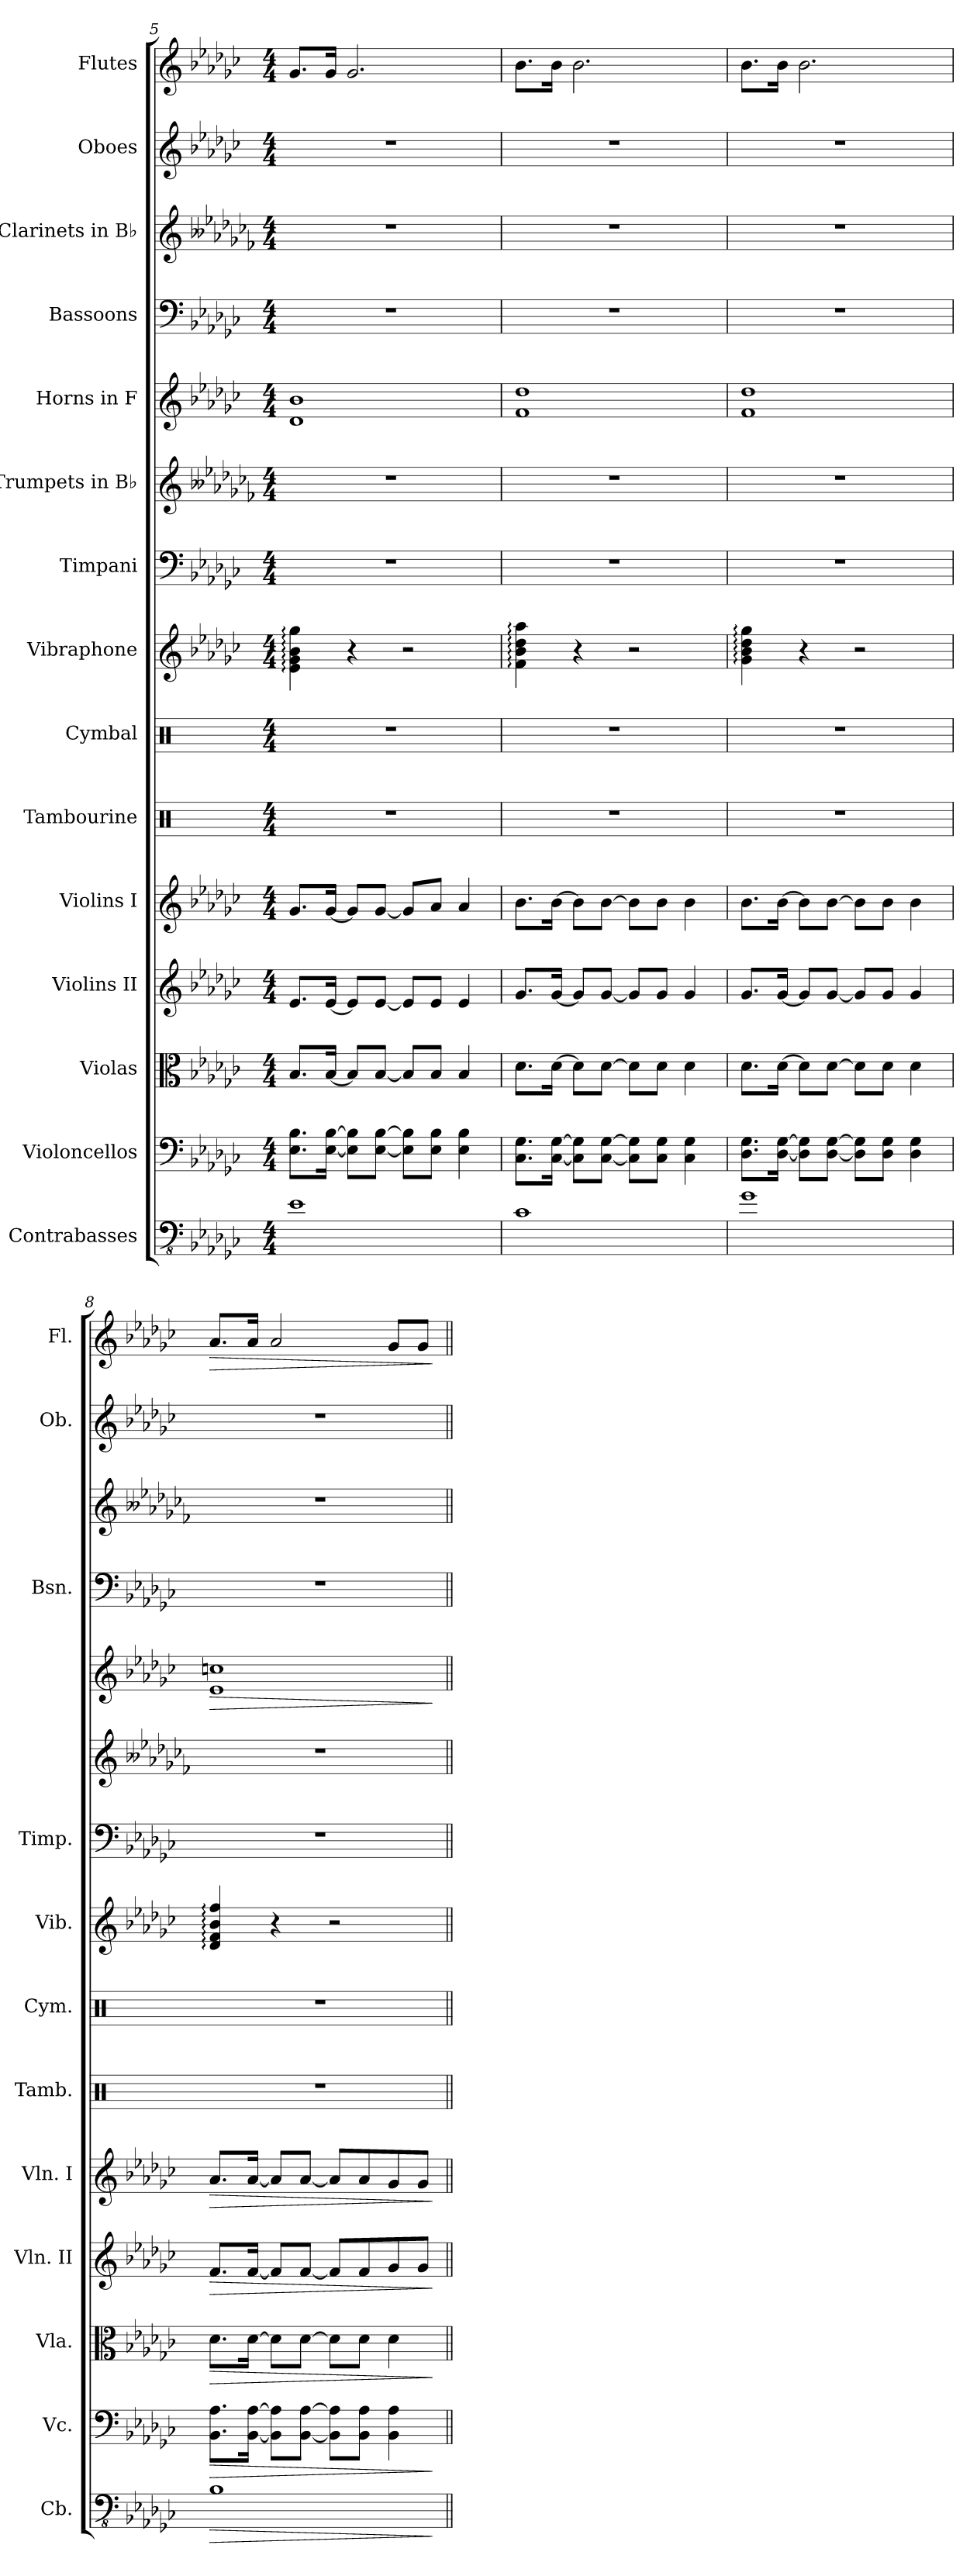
**kern	**dynam	**kern	**dynam	**kern	**dynam	**kern	**dynam	**kern	**dynam	**kern	**kern	**kern	**kern	**kern	**kern	**dynam	**kern	**kern	**kern	**kern	**dynam
*part15	*part15	*part14	*part14	*part13	*part13	*part12	*part12	*part11	*part11	*part10	*part9	*part8	*part7	*part6	*part5	*part5	*part4	*part3	*part2	*part1	*part1
*staff15	*staff15	*staff14	*staff14	*staff13	*staff13	*staff12	*staff12	*staff11	*staff11	*staff10	*staff9	*staff8	*staff7	*staff6	*staff5	*staff5	*staff4	*staff3	*staff2	*staff1	*staff1
*I"Contrabasses	*	*I"Violoncellos	*	*I"Violas	*	*I"Violins II	*	*I"Violins I	*	*I"Tambourine	*I"Cymbal	*I"Vibraphone	*I"Timpani	*I"Trumpets in B♭	*I"Horns in F	*	*I"Bassoons	*I"Clarinets in B♭	*I"Oboes	*I"Flutes	*
*I'Cb.	*	*I'Vc.	*	*I'Vla.	*	*I'Vln. II	*	*I'Vln. I	*	*I'Tamb.	*I'Cym.	*I'Vib.	*I'Timp.	*	*	*	*I'Bsn.	*	*I'Ob.	*I'Fl.	*
*clefFv4	*	*clefF4	*	*clefC3	*	*clefG2	*	*clefG2	*	*clefX	*clefX	*clefG2	*clefF4	*clefG2	*clefG2	*	*clefF4	*clefG2	*clefG2	*clefG2	*
*ITrd7c12	*	*	*	*	*	*	*	*	*	*	*	*	*	*ITrd1c2	*ITrd4c7	*	*	*ITrd1c2	*	*	*
*k[b-e-a-d-g-c-]	*	*k[b-e-a-d-g-c-]	*	*k[b-e-a-d-g-c-]	*	*k[b-e-a-d-g-c-]	*	*k[b-e-a-d-g-c-]	*	*k[]	*k[]	*k[b-e-a-d-g-c-]	*k[b-e-a-d-g-c-]	*k[b--e-a-d-g-c-f-]	*k[b-e-a-d-g-c-f-]	*	*k[b-e-a-d-g-c-]	*k[b--e-a-d-g-c-f-]	*k[b-e-a-d-g-c-]	*k[b-e-a-d-g-c-]	*
*M4/4	*	*M4/4	*	*M4/4	*	*M4/4	*	*M4/4	*	*M4/4	*M4/4	*M4/4	*M4/4	*M4/4	*M4/4	*	*M4/4	*M4/4	*M4/4	*M4/4	*
=5	=5	=5	=5	=5	=5	=5	=5	=5	=5	=5	=5	=5	=5	=5	=5	=5	=5	=5	=5	=5	=5
1EE-	.	8.E-\ 8.B-\L	.	8.B-/L	.	8.e-/L	.	8.g-/L	.	1r	1r	4e-\: 4g-\: 4b-\: 4gg-\:	1r	1r	1G- 1e-	.	1r	1r	1r	8.g-/L	.
.	.	[16E-\ [16B-\Jk	.	[16B-/Jk	.	[16e-/Jk	.	[16g-/Jk	.	.	.	.	.	.	.	.	.	.	.	16g-/Jk	.
.	.	8E-\] 8B-\]L	.	8B-/L]	.	8e-/L]	.	8g-/L]	.	.	.	4r	.	.	.	.	.	.	.	2.g-/	.
.	.	[8E-\ [8B-\J	.	[8B-/J	.	[8e-/J	.	[8g-/J	.	.	.	.	.	.	.	.	.	.	.	.	.
.	.	8E-\] 8B-\]L	.	8B-/L]	.	8e-/L]	.	8g-/L]	.	.	.	2r	.	.	.	.	.	.	.	.	.
.	.	8E-\ 8B-\J	.	8B-/J	.	8e-/J	.	8a-/J	.	.	.	.	.	.	.	.	.	.	.	.	.
.	.	4E-\ 4B-\	.	4B-/	.	4e-/	.	4a-/	.	.	.	.	.	.	.	.	.	.	.	.	.
!!LO:PB:g=z
=6	=6	=6	=6	=6	=6	=6	=6	=6	=6	=6	=6	=6	=6	=6	=6	=6	=6	=6	=6	=6	=6
1CC-	.	8.C-\ 8.G-\L	.	8.d-\L	.	8.g-/L	.	8.b-\L	.	1r	1r	4f\: 4b-\: 4dd-\: 4aa-\:	1r	1r	1B- 1g-	.	1r	1r	1r	8.b-\L	.
.	.	[16C-\ [16G-\Jk	.	[16d-\Jk	.	[16g-/Jk	.	[16b-\Jk	.	.	.	.	.	.	.	.	.	.	.	16b-\Jk	.
.	.	8C-\] 8G-\]L	.	8d-\L]	.	8g-/L]	.	8b-\L]	.	.	.	4r	.	.	.	.	.	.	.	2.b-\	.
.	.	[8C-\ [8G-\J	.	[8d-\J	.	[8g-/J	.	[8b-\J	.	.	.	.	.	.	.	.	.	.	.	.	.
.	.	8C-\] 8G-\]L	.	8d-\L]	.	8g-/L]	.	8b-\L]	.	.	.	2r	.	.	.	.	.	.	.	.	.
.	.	8C-\ 8G-\J	.	8d-\J	.	8g-/J	.	8b-\J	.	.	.	.	.	.	.	.	.	.	.	.	.
.	.	4C-\ 4G-\	.	4d-\	.	4g-/	.	4b-\	.	.	.	.	.	.	.	.	.	.	.	.	.
=7	=7	=7	=7	=7	=7	=7	=7	=7	=7	=7	=7	=7	=7	=7	=7	=7	=7	=7	=7	=7	=7
1GG-	.	8.D-\ 8.G-\L	.	8.d-\L	.	8.g-/L	.	8.b-\L	.	1r	1r	4g-\: 4b-\: 4dd-\: 4gg-\:	1r	1r	1B- 1g-	.	1r	1r	1r	8.b-\L	.
.	.	[16D-\ [16G-\Jk	.	[16d-\Jk	.	[16g-/Jk	.	[16b-\Jk	.	.	.	.	.	.	.	.	.	.	.	16b-\Jk	.
.	.	8D-\] 8G-\]L	.	8d-\L]	.	8g-/L]	.	8b-\L]	.	.	.	4r	.	.	.	.	.	.	.	2.b-\	.
.	.	[8D-\ [8G-\J	.	[8d-\J	.	[8g-/J	.	[8b-\J	.	.	.	.	.	.	.	.	.	.	.	.	.
.	.	8D-\] 8G-\]L	.	8d-\L]	.	8g-/L]	.	8b-\L]	.	.	.	2r	.	.	.	.	.	.	.	.	.
.	.	8D-\ 8G-\J	.	8d-\J	.	8g-/J	.	8b-\J	.	.	.	.	.	.	.	.	.	.	.	.	.
.	.	4D-\ 4G-\	.	4d-\	.	4g-/	.	4b-\	.	.	.	.	.	.	.	.	.	.	.	.	.
=8	=8	=8	=8	=8	=8	=8	=8	=8	=8	=8	=8	=8	=8	=8	=8	=8	=8	=8	=8	=8	=8
!	!LO:HP:b	!	!LO:HP:b	!	!LO:HP:b	!	!LO:HP:b	!	!LO:HP:b	!	!	!	!	!	!	!LO:HP:b	!	!	!	!	!LO:HP:b
1BBB-	>	8.BB-\ 8.A-\L	>	8.d-\L	>	8.f/L	>	8.a-/L	>	1r	1r	4d-/: 4f/: 4b-/: 4ff/:	1r	1r	1A- 1fn	>	1r	1r	1r	8.a-/L	>
.	.	[16BB-\ [16A-\Jk	.	[16d-\Jk	.	[16f/Jk	.	[16a-/Jk	.	.	.	.	.	.	.	.	.	.	.	16a-/Jk	.
.	.	8BB-\] 8A-\]L	.	8d-\L]	.	8f/L]	.	8a-/L]	.	.	.	4r	.	.	.	.	.	.	.	2a-/	.
.	.	[8BB-\ [8A-\J	.	[8d-\J	.	[8f/J	.	[8a-/J	.	.	.	.	.	.	.	.	.	.	.	.	.
.	.	8BB-\] 8A-\]L	.	8d-\L]	.	8f/L]	.	8a-/L]	.	.	.	2r	.	.	.	.	.	.	.	.	.
.	.	8BB-\ 8A-\J	.	8d-\J	.	8f/	.	8a-/	.	.	.	.	.	.	.	.	.	.	.	.	.
.	.	4BB-\ 4A-\	.	4d-\	.	8g-/	.	8g-/	.	.	.	.	.	.	.	.	.	.	.	8g-/L	.
.	.	.	.	.	.	8g-/J	.	8g-/J	.	.	.	.	.	.	.	.	.	.	.	8g-/J	.
.	]	.	]	.	]	.	]	.	]	.	.	.	.	.	.	]	.	.	.	.	]
=||	=||	=||	=||	=||	=||	=||	=||	=||	=||	=||	=||	=||	=||	=||	=||	=||	=||	=||	=||	=||	=||
*-	*-	*-	*-	*-	*-	*-	*-	*-	*-	*-	*-	*-	*-	*-	*-	*-	*-	*-	*-	*-	*-
